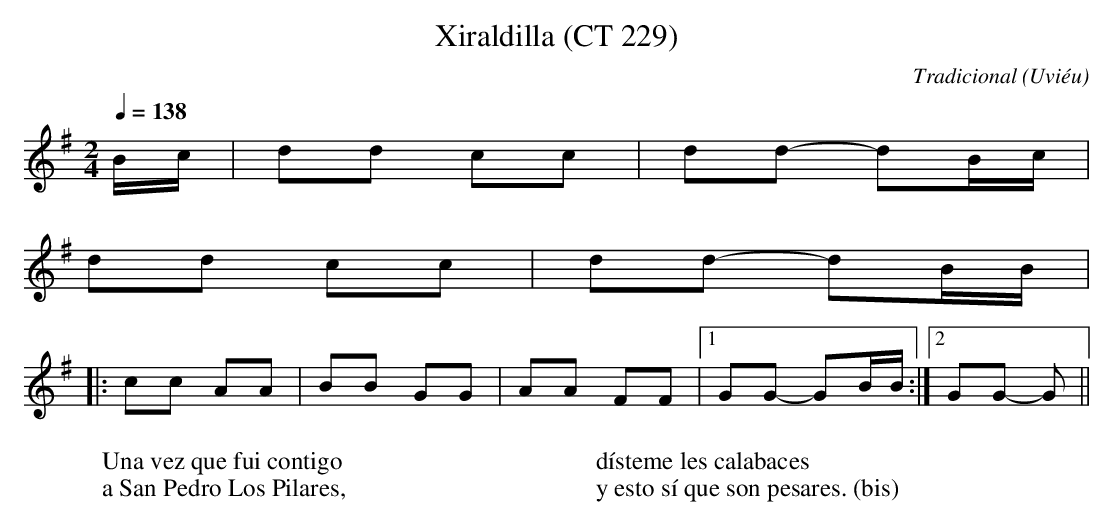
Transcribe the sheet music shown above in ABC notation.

X:1
T:Xiraldilla (CT 229)
C:Tradicional
O:Uviéu
M:2/4
L:1/8
Q:1/4=138
W:Una vez que fui contigo
W:a San Pedro Los Pilares,
W:
W:dísteme les calabaces
W:y esto sí que son pesares. (bis)
K:G
B/2c/2|dd cc|dd- dB/2c/2|
dd cc|dd- dB/2B/2|
|:cc AA|BB GG|AA FF|[1 GG- GB/2B/2:|[2 GG- G||
